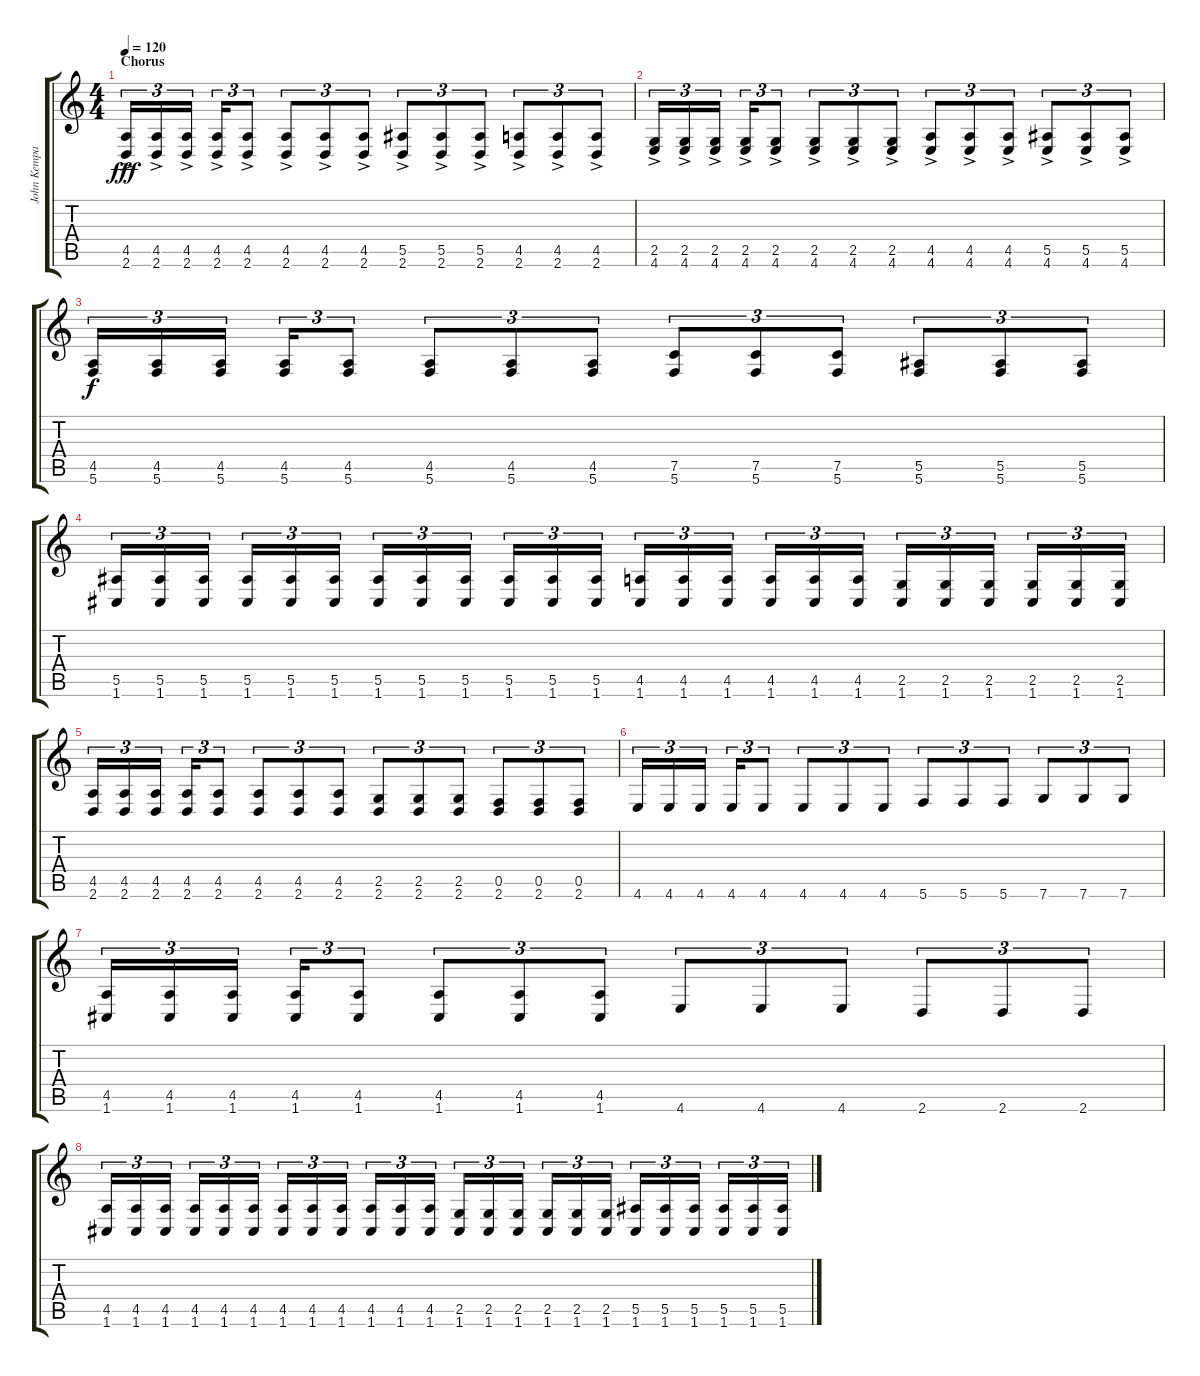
\track ("John Kempainen (Rhythm Guitar)" "John Kempa") {instrument distortionguitar}
\staff {score tabs}
\tuning (C4 G3 Eb3 Bb2 F2 C2) {hide}
\ts (4 4)
\section ("" "Chorus")
\tempo 120
\clef g2
\ks c
(4.5{ac} 2.6).16{tu (3 2) dy fff} (4.5{ac} 2.6).16{tu (3 2)} (4.5{ac} 2.6).16{tu (3 2)} (4.5{ac} 2.6).16{tu (3 2)} (4.5{ac} 2.6).8{tu (3 2)} (4.5{ac} 2.6).8{tu (3 2)} (4.5{ac} 2.6).8{tu (3 2)} (4.5{ac} 2.6).8{tu (3 2)} (5.5{ac} 2.6).8{tu (3 2)} (5.5{ac} 2.6).8{tu (3 2)} (5.5{ac} 2.6).8{tu (3 2)} (4.5{ac} 2.6).8{tu (3 2)} (4.5{ac} 2.6).8{tu (3 2)} (4.5{ac} 2.6).8{tu (3 2)} |
(2.5{ac} 4.6).16{tu (3 2)} (2.5{ac} 4.6).16{tu (3 2)} (2.5{ac} 4.6).16{tu (3 2)} (2.5{ac} 4.6).16{tu (3 2)} (2.5{ac} 4.6).8{tu (3 2)} (2.5{ac} 4.6).8{tu (3 2)} (2.5{ac} 4.6).8{tu (3 2)} (2.5{ac} 4.6).8{tu (3 2)} (4.5{ac} 4.6).8{tu (3 2)} (4.5{ac} 4.6).8{tu (3 2)} (4.5{ac} 4.6).8{tu (3 2)} (5.5{ac} 4.6).8{tu (3 2)} (5.5{ac} 4.6).8{tu (3 2)} (5.5{ac} 4.6).8{tu (3 2)} |
(4.5 5.6).16{tu (3 2) dy f} (4.5 5.6).16{tu (3 2)} (4.5 5.6).16{tu (3 2)} (4.5 5.6).16{tu (3 2)} (4.5 5.6).8{tu (3 2)} (4.5 5.6).8{tu (3 2)} (4.5 5.6).8{tu (3 2)} (4.5 5.6).8{tu (3 2)} (7.5 5.6).8{tu (3 2)} (7.5 5.6).8{tu (3 2)} (7.5 5.6).8{tu (3 2)} (5.5 5.6).8{tu (3 2)} (5.5 5.6).8{tu (3 2)} (5.5 5.6).8{tu (3 2)} |
(5.5 1.6).16{tu (3 2)} (5.5 1.6).16{tu (3 2)} (5.5 1.6).16{tu (3 2)} (5.5 1.6).16{tu (3 2)} (5.5 1.6).16{tu (3 2)} (5.5 1.6).16{tu (3 2)} (5.5 1.6).16{tu (3 2)} (5.5 1.6).16{tu (3 2)} (5.5 1.6).16{tu (3 2)} (5.5 1.6).16{tu (3 2)} (5.5 1.6).16{tu (3 2)} (5.5 1.6).16{tu (3 2)} (4.5 1.6).16{tu (3 2)} (4.5 1.6).16{tu (3 2)} (4.5 1.6).16{tu (3 2)} (4.5 1.6).16{tu (3 2)} (4.5 1.6).16{tu (3 2)} (4.5 1.6).16{tu (3 2)} (2.5 1.6).16{tu (3 2)} (2.5 1.6).16{tu (3 2)} (2.5 1.6).16{tu (3 2)} (2.5 1.6).16{tu (3 2)} (2.5 1.6).16{tu (3 2)} (2.5 1.6).16{tu (3 2)} |
(4.5 2.6).16{tu (3 2)} (4.5 2.6).16{tu (3 2)} (4.5 2.6).16{tu (3 2)} (4.5 2.6).16{tu (3 2)} (4.5 2.6).8{tu (3 2)} (4.5 2.6).8{tu (3 2)} (4.5 2.6).8{tu (3 2)} (4.5 2.6).8{tu (3 2)} (2.5 2.6).8{tu (3 2)} (2.5 2.6).8{tu (3 2)} (2.5 2.6).8{tu (3 2)} (0.5 2.6).8{tu (3 2)} (0.5 2.6).8{tu (3 2)} (0.5 2.6).8{tu (3 2)} |
4.6.16{tu (3 2)} 4.6.16{tu (3 2)} 4.6.16{tu (3 2)} 4.6.16{tu (3 2)} 4.6.8{tu (3 2)} 4.6.8{tu (3 2)} 4.6.8{tu (3 2)} 4.6.8{tu (3 2)} 5.6.8{tu (3 2)} 5.6.8{tu (3 2)} 5.6.8{tu (3 2)} 7.6.8{tu (3 2)} 7.6.8{tu (3 2)} 7.6.8{tu (3 2)} |
(4.5 1.6).16{tu (3 2)} (4.5 1.6).16{tu (3 2)} (4.5 1.6).16{tu (3 2)} (4.5 1.6).16{tu (3 2)} (4.5 1.6).8{tu (3 2)} (4.5 1.6).8{tu (3 2)} (4.5 1.6).8{tu (3 2)} (4.5 1.6).8{tu (3 2)} 4.6.8{tu (3 2)} 4.6.8{tu (3 2)} 4.6.8{tu (3 2)} 2.6.8{tu (3 2)} 2.6.8{tu (3 2)} 2.6.8{tu (3 2)} |
(4.5 1.6).16{tu (3 2)} (4.5 1.6).16{tu (3 2)} (4.5 1.6).16{tu (3 2)} (4.5 1.6).16{tu (3 2)} (4.5 1.6).16{tu (3 2)} (4.5 1.6).16{tu (3 2)} (4.5 1.6).16{tu (3 2)} (4.5 1.6).16{tu (3 2)} (4.5 1.6).16{tu (3 2)} (4.5 1.6).16{tu (3 2)} (4.5 1.6).16{tu (3 2)} (4.5 1.6).16{tu (3 2)} (2.5 1.6).16{tu (3 2)} (2.5 1.6).16{tu (3 2)} (2.5 1.6).16{tu (3 2)} (2.5 1.6).16{tu (3 2)} (2.5 1.6).16{tu (3 2)} (2.5 1.6).16{tu (3 2)} (5.5 1.6).16{tu (3 2)} (5.5 1.6).16{tu (3 2)} (5.5 1.6).16{tu (3 2)} (5.5 1.6).16{tu (3 2)} (5.5 1.6).16{tu (3 2)} (5.5 1.6).16{tu (3 2)}
